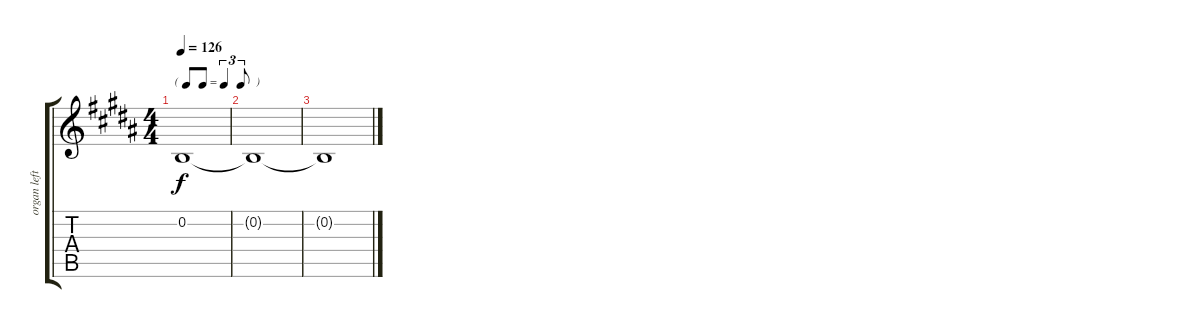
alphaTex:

\track ("organ left hand" "organ left") {instrument rockorgan}
\staff {score tabs}
\tuning (E4 B3 G3 D3 A2 E2) {hide}
\ts (4 4)
\tf triplet8th
\tempo 126
\clef g2
\ks b
0.2{t}.1{dy f} |
0.2{t}.1 |
0.2{t}.1
